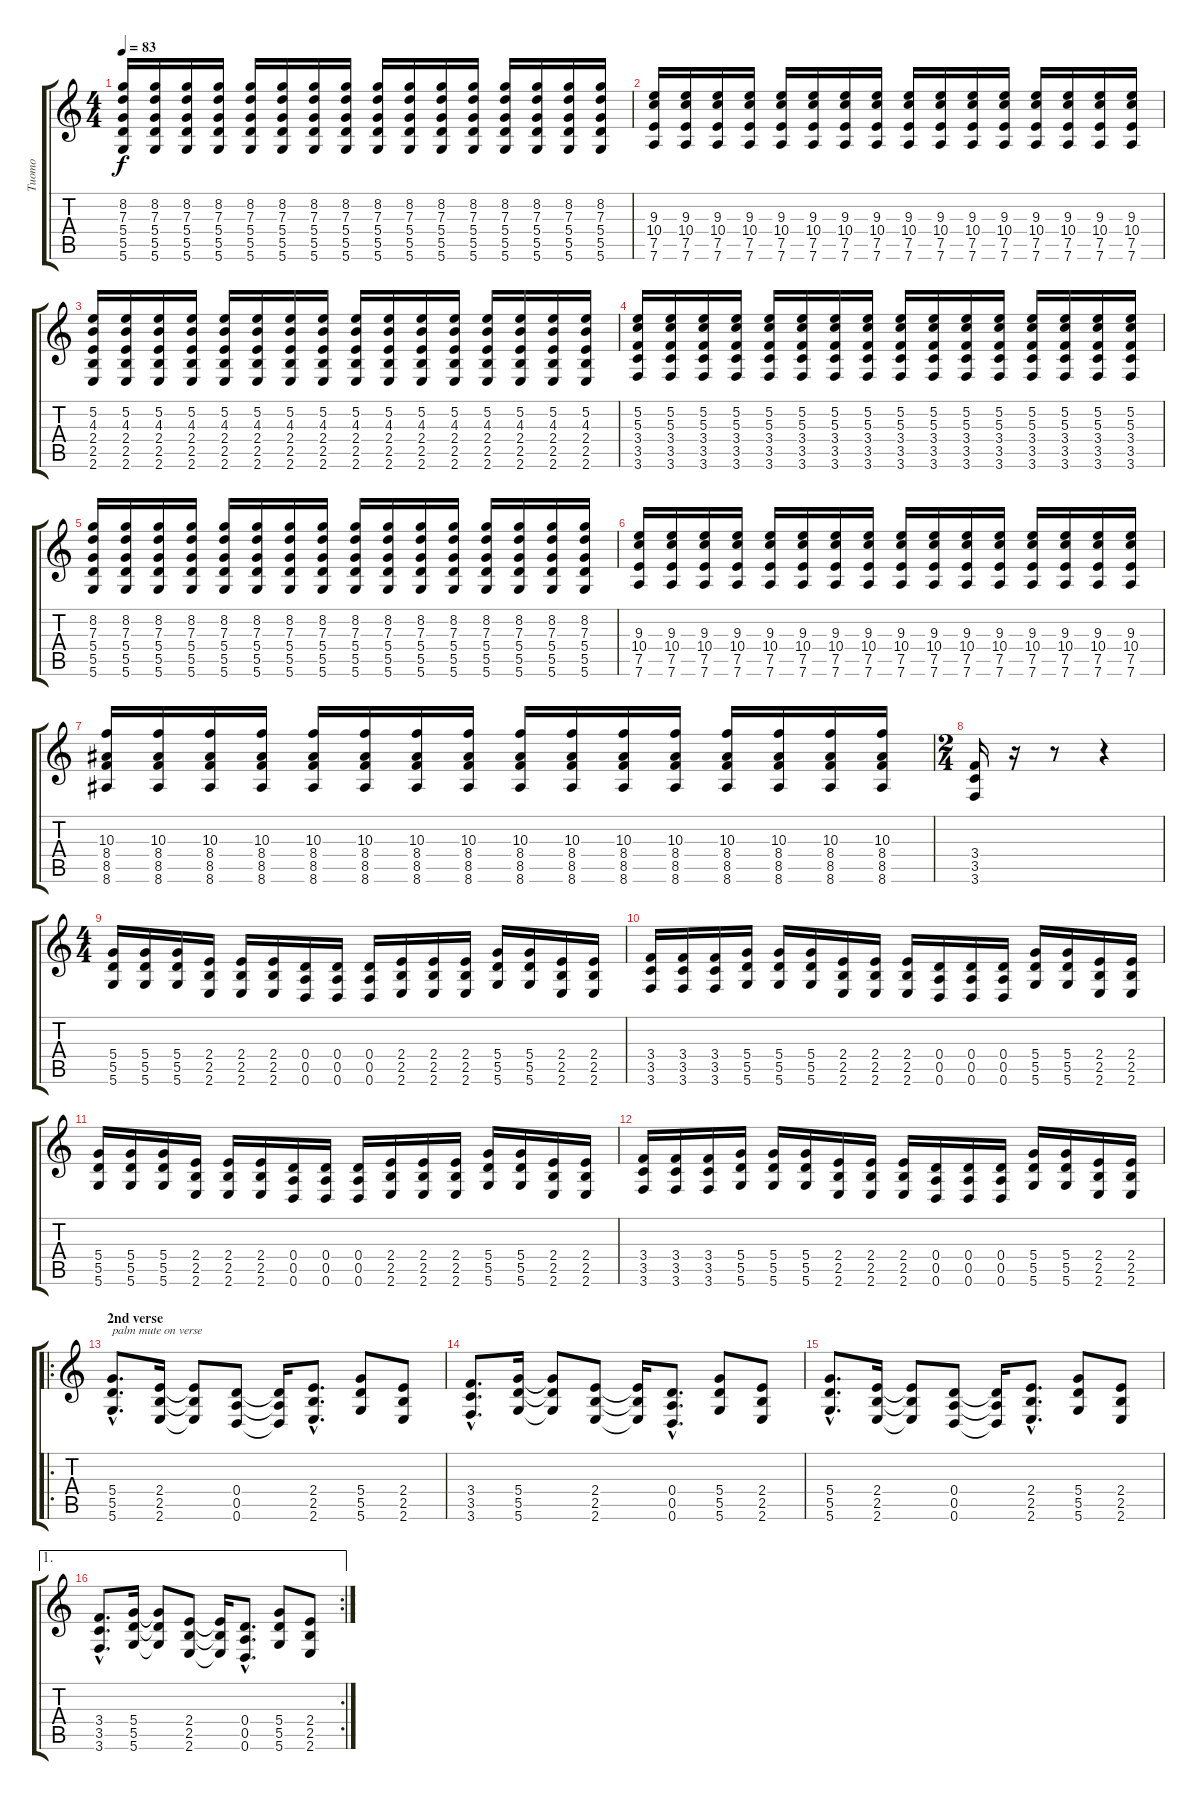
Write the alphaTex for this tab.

\track ("Tuomo" "Tuomo") {instrument distortionguitar}
\staff {score tabs}
\tuning (E4 B3 G3 D3 A2 D2) {hide}
\ts (4 4)
\tempo 83
\clef g2
\ks c
(8.2 7.3 5.4 5.5 5.6).16{dy f} (8.2 7.3 5.4 5.5 5.6).16 (8.2 7.3 5.4 5.5 5.6).16 (8.2 7.3 5.4 5.5 5.6).16 (8.2 7.3 5.4 5.5 5.6).16 (8.2 7.3 5.4 5.5 5.6).16 (8.2 7.3 5.4 5.5 5.6).16 (8.2 7.3 5.4 5.5 5.6).16 (8.2 7.3 5.4 5.5 5.6).16 (8.2 7.3 5.4 5.5 5.6).16 (8.2 7.3 5.4 5.5 5.6).16 (8.2 7.3 5.4 5.5 5.6).16 (8.2 7.3 5.4 5.5 5.6).16 (8.2 7.3 5.4 5.5 5.6).16 (8.2 7.3 5.4 5.5 5.6).16 (8.2 7.3 5.4 5.5 5.6).16 |
(9.3 10.4 7.5 7.6).16 (9.3 10.4 7.5 7.6).16 (9.3 10.4 7.5 7.6).16 (9.3 10.4 7.5 7.6).16 (9.3 10.4 7.5 7.6).16 (9.3 10.4 7.5 7.6).16 (9.3 10.4 7.5 7.6).16 (9.3 10.4 7.5 7.6).16 (9.3 10.4 7.5 7.6).16 (9.3 10.4 7.5 7.6).16 (9.3 10.4 7.5 7.6).16 (9.3 10.4 7.5 7.6).16 (9.3 10.4 7.5 7.6).16 (9.3 10.4 7.5 7.6).16 (9.3 10.4 7.5 7.6).16 (9.3 10.4 7.5 7.6).16 |
(5.2 4.3 2.4 2.5 2.6).16 (5.2 4.3 2.4 2.5 2.6).16 (5.2 4.3 2.4 2.5 2.6).16 (5.2 4.3 2.4 2.5 2.6).16 (5.2 4.3 2.4 2.5 2.6).16 (5.2 4.3 2.4 2.5 2.6).16 (5.2 4.3 2.4 2.5 2.6).16 (5.2 4.3 2.4 2.5 2.6).16 (5.2 4.3 2.4 2.5 2.6).16 (5.2 4.3 2.4 2.5 2.6).16 (5.2 4.3 2.4 2.5 2.6).16 (5.2 4.3 2.4 2.5 2.6).16 (5.2 4.3 2.4 2.5 2.6).16 (5.2 4.3 2.4 2.5 2.6).16 (5.2 4.3 2.4 2.5 2.6).16 (5.2 4.3 2.4 2.5 2.6).16 |
(5.2 5.3 3.4 3.5 3.6).16 (5.2 5.3 3.4 3.5 3.6).16 (5.2 5.3 3.4 3.5 3.6).16 (5.2 5.3 3.4 3.5 3.6).16 (5.2 5.3 3.4 3.5 3.6).16 (5.2 5.3 3.4 3.5 3.6).16 (5.2 5.3 3.4 3.5 3.6).16 (5.2 5.3 3.4 3.5 3.6).16 (5.2 5.3 3.4 3.5 3.6).16 (5.2 5.3 3.4 3.5 3.6).16 (5.2 5.3 3.4 3.5 3.6).16 (5.2 5.3 3.4 3.5 3.6).16 (5.2 5.3 3.4 3.5 3.6).16 (5.2 5.3 3.4 3.5 3.6).16 (5.2 5.3 3.4 3.5 3.6).16 (5.2 5.3 3.4 3.5 3.6).16 |
(8.2 7.3 5.4 5.5 5.6).16 (8.2 7.3 5.4 5.5 5.6).16 (8.2 7.3 5.4 5.5 5.6).16 (8.2 7.3 5.4 5.5 5.6).16 (8.2 7.3 5.4 5.5 5.6).16 (8.2 7.3 5.4 5.5 5.6).16 (8.2 7.3 5.4 5.5 5.6).16 (8.2 7.3 5.4 5.5 5.6).16 (8.2 7.3 5.4 5.5 5.6).16 (8.2 7.3 5.4 5.5 5.6).16 (8.2 7.3 5.4 5.5 5.6).16 (8.2 7.3 5.4 5.5 5.6).16 (8.2 7.3 5.4 5.5 5.6).16 (8.2 7.3 5.4 5.5 5.6).16 (8.2 7.3 5.4 5.5 5.6).16 (8.2 7.3 5.4 5.5 5.6).16 |
(9.3 10.4 7.5 7.6).16 (9.3 10.4 7.5 7.6).16 (9.3 10.4 7.5 7.6).16 (9.3 10.4 7.5 7.6).16 (9.3 10.4 7.5 7.6).16 (9.3 10.4 7.5 7.6).16 (9.3 10.4 7.5 7.6).16 (9.3 10.4 7.5 7.6).16 (9.3 10.4 7.5 7.6).16 (9.3 10.4 7.5 7.6).16 (9.3 10.4 7.5 7.6).16 (9.3 10.4 7.5 7.6).16 (9.3 10.4 7.5 7.6).16 (9.3 10.4 7.5 7.6).16 (9.3 10.4 7.5 7.6).16 (9.3 10.4 7.5 7.6).16 |
(10.3 8.4 8.5 8.6).16 (10.3 8.4 8.5 8.6).16 (10.3 8.4 8.5 8.6).16 (10.3 8.4 8.5 8.6).16 (10.3 8.4 8.5 8.6).16 (10.3 8.4 8.5 8.6).16 (10.3 8.4 8.5 8.6).16 (10.3 8.4 8.5 8.6).16 (10.3 8.4 8.5 8.6).16 (10.3 8.4 8.5 8.6).16 (10.3 8.4 8.5 8.6).16 (10.3 8.4 8.5 8.6).16 (10.3 8.4 8.5 8.6).16 (10.3 8.4 8.5 8.6).16 (10.3 8.4 8.5 8.6).16 (10.3 8.4 8.5 8.6).16 |
\ts (2 4)
(3.4 3.5 3.6).16 r.16 r.8 r.4 |
\ts (4 4)
(5.4 5.5 5.6).16 (5.4 5.5 5.6).16 (5.4 5.5 5.6).16 (2.4 2.5 2.6).16 (2.4 2.5 2.6).16 (2.4 2.5 2.6).16 (0.4 0.5 0.6).16 (0.4 0.5 0.6).16 (0.4 0.5 0.6).16 (2.4 2.5 2.6).16 (2.4 2.5 2.6).16 (2.4 2.5 2.6).16 (5.4 5.5 5.6).16 (5.4 5.5 5.6).16 (2.4 2.5 2.6).16 (2.4 2.5 2.6).16 |
(3.4 3.5 3.6).16 (3.4 3.5 3.6).16 (3.4 3.5 3.6).16 (5.4 5.5 5.6).16 (5.4 5.5 5.6).16 (5.4 5.5 5.6).16 (2.4 2.5 2.6).16 (2.4 2.5 2.6).16 (2.4 2.5 2.6).16 (0.4 0.5 0.6).16 (0.4 0.5 0.6).16 (0.4 0.5 0.6).16 (5.4 5.5 5.6).16 (5.4 5.5 5.6).16 (2.4 2.5 2.6).16 (2.4 2.5 2.6).16 |
(5.4 5.5 5.6).16 (5.4 5.5 5.6).16 (5.4 5.5 5.6).16 (2.4 2.5 2.6).16 (2.4 2.5 2.6).16 (2.4 2.5 2.6).16 (0.4 0.5 0.6).16 (0.4 0.5 0.6).16 (0.4 0.5 0.6).16 (2.4 2.5 2.6).16 (2.4 2.5 2.6).16 (2.4 2.5 2.6).16 (5.4 5.5 5.6).16 (5.4 5.5 5.6).16 (2.4 2.5 2.6).16 (2.4 2.5 2.6).16 |
(3.4 3.5 3.6).16 (3.4 3.5 3.6).16 (3.4 3.5 3.6).16 (5.4 5.5 5.6).16 (5.4 5.5 5.6).16 (5.4 5.5 5.6).16 (2.4 2.5 2.6).16 (2.4 2.5 2.6).16 (2.4 2.5 2.6).16 (0.4 0.5 0.6).16 (0.4 0.5 0.6).16 (0.4 0.5 0.6).16 (5.4 5.5 5.6).16 (5.4 5.5 5.6).16 (2.4 2.5 2.6).16 (2.4 2.5 2.6).16 |
\ro
\section ("" "2nd verse")
(5.4{hac} 5.5{hac} 5.6{hac}).8{d txt "palm mute on verse"} (2.4 2.5 2.6).16 (2.4{t} 2.5{t} 2.6{t}).8 (0.4 0.5 0.6).8 (0.4{t} 0.5{t} 0.6{t}).16 (2.4{hac} 2.5{hac} 2.6{hac}).8{d} (5.4 5.5 5.6).8 (2.4 2.5 2.6).8 |
(3.4{hac} 3.5{hac} 3.6{hac}).8{d} (5.4 5.5 5.6).16 (5.4{t} 5.5{t} 5.6{t}).8 (2.4 2.5 2.6).8 (2.4{t} 2.5{t} 2.6{t}).16 (0.4{hac} 0.5{hac} 0.6{hac}).8{d} (5.4 5.5 5.6).8 (2.4 2.5 2.6).8 |
(5.4{hac} 5.5{hac} 5.6{hac}).8{d} (2.4 2.5 2.6).16 (2.4{t} 2.5{t} 2.6{t}).8 (0.4 0.5 0.6).8 (0.4{t} 0.5{t} 0.6{t}).16 (2.4{hac} 2.5{hac} 2.6{hac}).8{d} (5.4 5.5 5.6).8 (2.4 2.5 2.6).8 |
\ae 1
\rc 2
(3.4{hac} 3.5{hac} 3.6{hac}).8{d} (5.4 5.5 5.6).16 (5.4{t} 5.5{t} 5.6{t}).8 (2.4 2.5 2.6).8 (2.4{t} 2.5{t} 2.6{t}).16 (0.4{hac} 0.5{hac} 0.6{hac}).8{d} (5.4 5.5 5.6).8 (2.4 2.5 2.6).8
